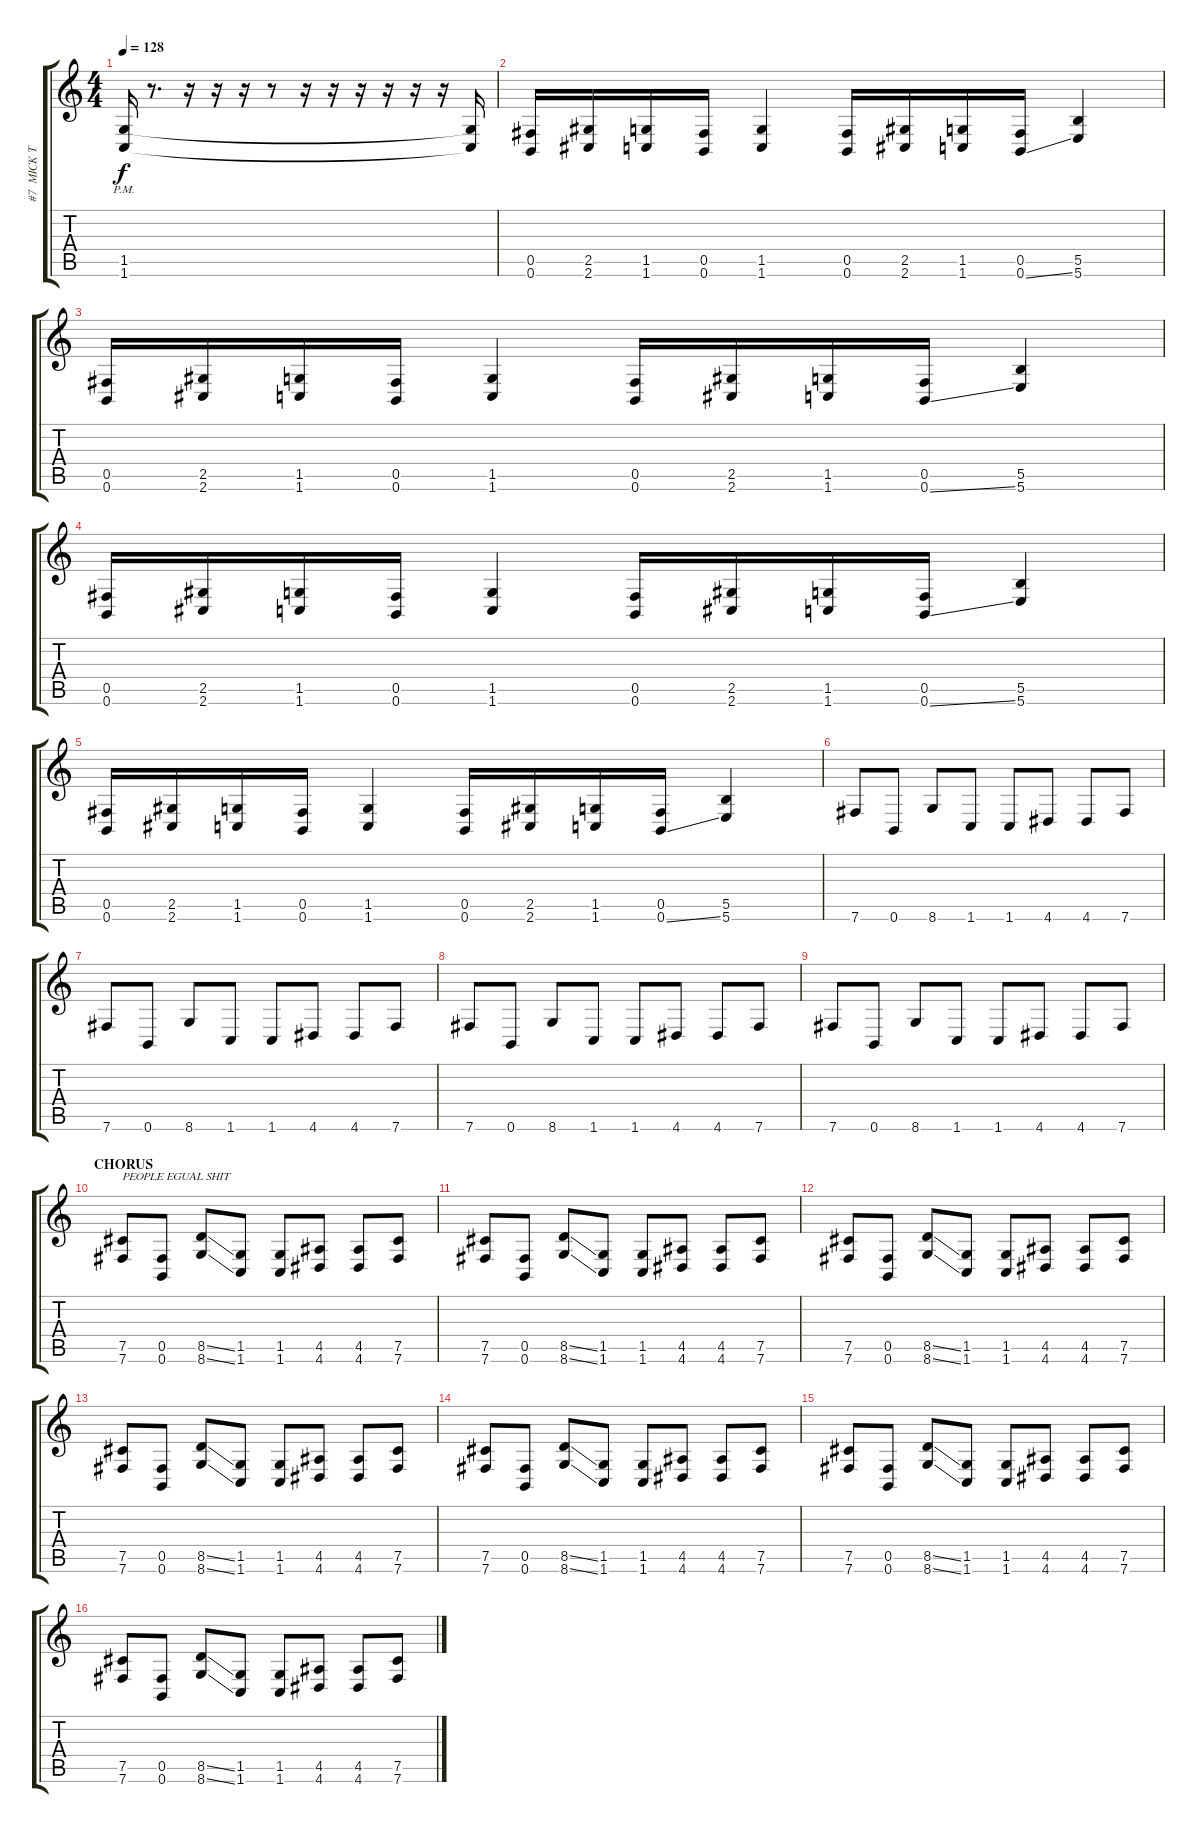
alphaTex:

\track ("#7  MICK THOMPSON" "#7  MICK T") {instrument distortionguitar}
\staff {score tabs}
\tuning (Db4 Ab3 E3 B2 Gb2 B1) {hide}
\ts (4 4)
\tempo 128
\clef g2
\ks c
(1.5{pm} 1.6{pm}).16{dy f} r.8{d} r.16 r.16 r.16 r.8 r.16 r.16 r.16 r.16 r.16 r.16 (1.5{t} 1.6{t}).16 |
(0.5 0.6).16 (2.5 2.6).16 (1.5 1.6).16 (0.5 0.6).16 (1.5 1.6).4 (0.5 0.6).16 (2.5 2.6).16 (1.5 1.6).16 (0.5 0.6{ss}).16 (5.5 5.6).4 |
(0.5 0.6).16 (2.5 2.6).16 (1.5 1.6).16 (0.5 0.6).16 (1.5 1.6).4 (0.5 0.6).16 (2.5 2.6).16 (1.5 1.6).16 (0.5 0.6{ss}).16 (5.5 5.6).4 |
(0.5 0.6).16 (2.5 2.6).16 (1.5 1.6).16 (0.5 0.6).16 (1.5 1.6).4 (0.5 0.6).16 (2.5 2.6).16 (1.5 1.6).16 (0.5 0.6{ss}).16 (5.5 5.6).4 |
(0.5 0.6).16 (2.5 2.6).16 (1.5 1.6).16 (0.5 0.6).16 (1.5 1.6).4 (0.5 0.6).16 (2.5 2.6).16 (1.5 1.6).16 (0.5 0.6{ss}).16 (5.5 5.6).4 |
\section ("" "")
7.6.8{volume 15} 0.6.8 8.6.8 1.6.8 1.6.8 4.6.8 4.6.8 7.6.8 |
7.6.8 0.6.8 8.6.8 1.6.8 1.6.8 4.6.8 4.6.8 7.6.8 |
7.6.8{volume 15 balance 8} 0.6.8 8.6.8 1.6.8 1.6.8 4.6.8 4.6.8 7.6.8 |
7.6.8 0.6.8 8.6.8 1.6.8 1.6.8 4.6.8 4.6.8 7.6.8 |
\section ("" "CHORUS")
(7.5 7.6).8{txt "PEOPLE EGUAL SHIT       " volume 15 balance 8} (0.5 0.6).8 (8.5{ss} 8.6{ss}).8 (1.5 1.6).8 (1.5 1.6).8 (4.5 4.6).8 (4.5 4.6).8 (7.5 7.6).8 |
(7.5 7.6).8 (0.5 0.6).8 (8.5{ss} 8.6{ss}).8 (1.5 1.6).8 (1.5 1.6).8 (4.5 4.6).8 (4.5 4.6).8 (7.5 7.6).8 |
(7.5 7.6).8 (0.5 0.6).8 (8.5{ss} 8.6{ss}).8 (1.5 1.6).8 (1.5 1.6).8 (4.5 4.6).8 (4.5 4.6).8 (7.5 7.6).8 |
(7.5 7.6).8 (0.5 0.6).8 (8.5{ss} 8.6{ss}).8 (1.5 1.6).8 (1.5 1.6).8 (4.5 4.6).8 (4.5 4.6).8 (7.5 7.6).8 |
(7.5 7.6).8 (0.5 0.6).8 (8.5{ss} 8.6{ss}).8 (1.5 1.6).8 (1.5 1.6).8 (4.5 4.6).8 (4.5 4.6).8 (7.5 7.6).8 |
(7.5 7.6).8 (0.5 0.6).8 (8.5{ss} 8.6{ss}).8 (1.5 1.6).8 (1.5 1.6).8 (4.5 4.6).8 (4.5 4.6).8 (7.5 7.6).8 |
(7.5 7.6).8 (0.5 0.6).8 (8.5{ss} 8.6{ss}).8 (1.5 1.6).8 (1.5 1.6).8 (4.5 4.6).8 (4.5 4.6).8 (7.5 7.6).8
